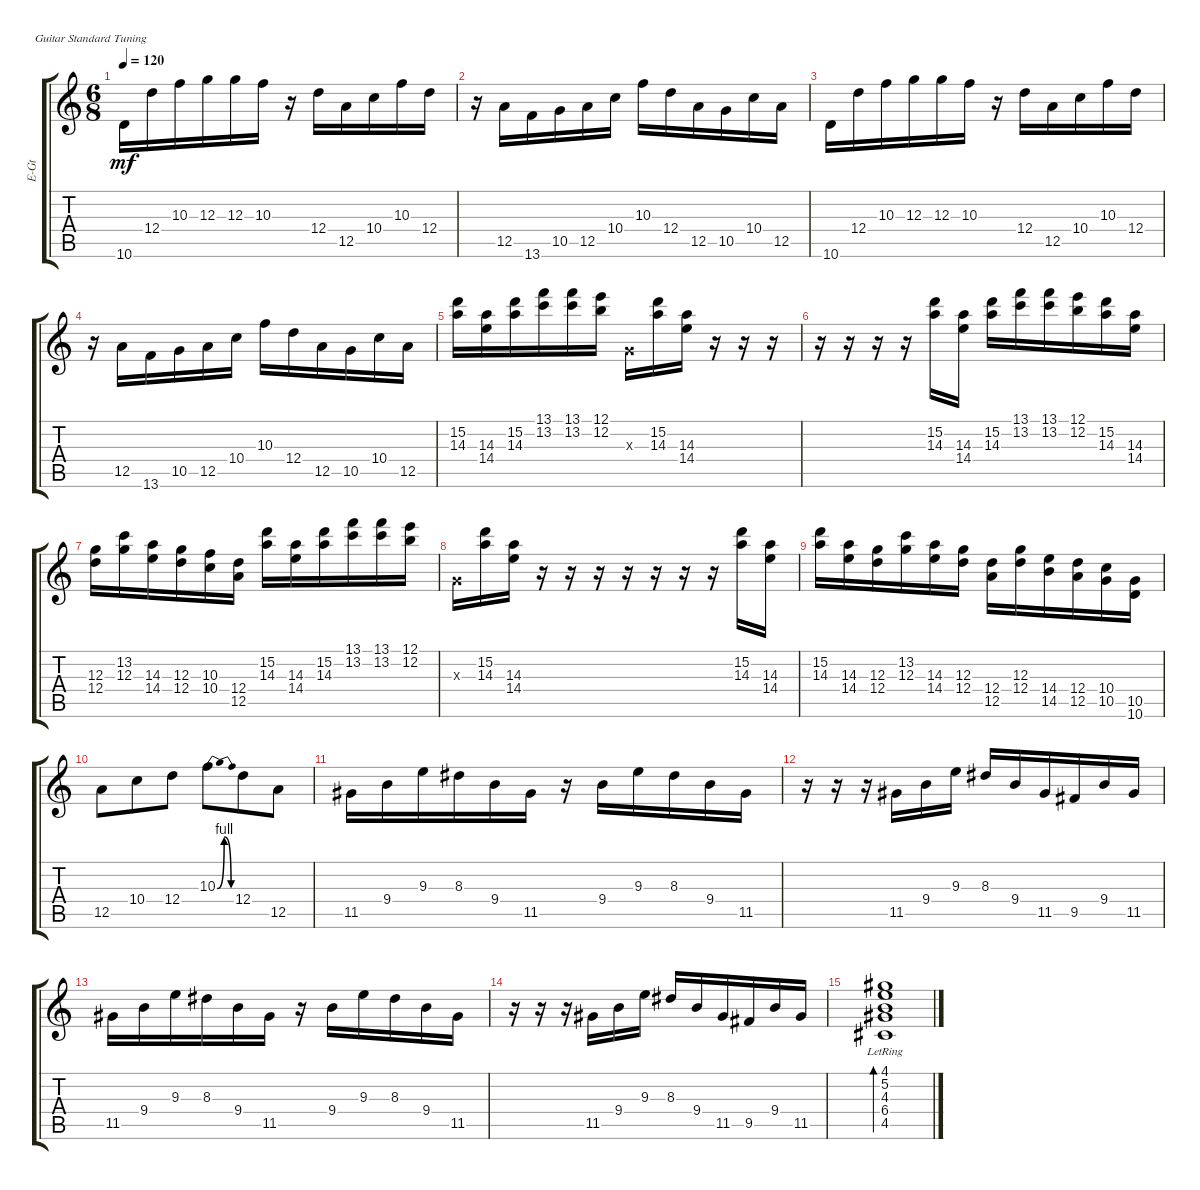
\defaultSystemsLayout 4
\bracketExtendMode groupsimilarinstruments
\otherSystemsTrackNameOrientation horizontal
\track ("Electric Guitar" "E-Gt") {instrument electricguitarjazz}
\staff {score tabs}
\tuning (E4 B3 G3 D3 A2 E2)
\ts (6 8)
\tempo 120
\clef g2
\ks c
10.6.16{dy mf beam Down} 12.4.16{beam Down} 10.3.16{beam Down} 12.3.16{beam Down} 12.3.16{beam Down} 10.3.16{beam Down} r.16{beam Down} 12.4.16{beam Down} 12.5.16{beam Down} 10.4.16{beam Down} 10.3.16{beam Down} 12.4.16{beam Down} |
r.16{beam Down} 12.5.16{beam Up} 13.6.16{beam Up} 10.5.16{beam Up} 12.5.16{beam Up} 10.4.16{beam Up} 10.3.16{beam Down} 12.4.16{beam Down} 12.5.16{beam Down} 10.5.16{beam Down} 10.4.16{beam Down} 12.5.16{beam Down} |
10.6.16{beam Down} 12.4.16{beam Down} 10.3.16{beam Down} 12.3.16{beam Down} 12.3.16{beam Down} 10.3.16{beam Down} r.16{beam Down} 12.4.16{beam Down} 12.5.16{beam Down} 10.4.16{beam Down} 10.3.16{beam Down} 12.4.16{beam Down} |
r.16{beam Down} 12.5.16{beam Up} 13.6.16{beam Up} 10.5.16{beam Up} 12.5.16{beam Up} 10.4.16{beam Up} 10.3.16{beam Down} 12.4.16{beam Down} 12.5.16{beam Down} 10.5.16{beam Down} 10.4.16{beam Down} 12.5.16{beam Down} |
(14.3 15.2).16{beam Down} (14.3 14.4).16{beam Down} (14.3 15.2).16{beam Down} (13.2 13.1).16{beam Down} (13.2 13.1).16{beam Down} (12.2 12.1).16{beam Down} 0.3{x}.16{beam Down} (14.3 15.2).16{beam Down} (14.4 14.3).16{beam Down} r.16{beam Down} r.16{beam Down} r.16{beam Down} |
r.16{beam Down} r.16{beam Down} r.16{beam Down} r.16{beam Down} (14.3 15.2).16{beam Down} (14.3 14.4).16{beam Down} (14.3 15.2).16{beam Down} (13.2 13.1).16{beam Down} (13.2 13.1).16{beam Down} (12.2 12.1).16{beam Down} (14.3 15.2).16{beam Down} (14.4 14.3).16{beam Down} |
(12.3 12.4).16{beam Down} (13.2 12.3).16{beam Down} (14.3 14.4).16{beam Down} (12.3 12.4).16{beam Down} (10.3 10.4).16{beam Down} (12.4 12.5).16{beam Down} (14.3 15.2).16{beam Down} (14.3 14.4).16{beam Down} (14.3 15.2).16{beam Down} (13.2 13.1).16{beam Down} (13.1 13.2).16{beam Down} (12.1 12.2).16{beam Down} |
0.3{x}.16{beam Down} (14.3 15.2).16{beam Down} (14.4 14.3).16{beam Down} r.16{beam Down} r.16{beam Down} r.16{beam Down} r.16{beam Down} r.16{beam Down} r.16{beam Down} r.16{beam Down} (14.3 15.2).16{beam Down} (14.4 14.3).16{beam Down} |
(15.2 14.3).16{beam Down} (14.3 14.4).16{beam Down} (12.3 12.4).16{beam Down} (13.2 12.3).16{beam Down} (14.3 14.4).16{beam Down} (12.3 12.4).16{beam Down} (12.4 12.5).16{beam Down} (12.3 12.4).16{beam Down} (14.4 14.5).16{beam Down} (12.4 12.5).16{beam Down} (10.4 10.5).16{beam Down} (10.5 10.6).16{beam Down} |
12.5.8{beam Down} 10.4.8{beam Down} 12.4.8{beam Down} 10.3{be (bendrelease 0 0 10.2 4 20.4 4 30 0)}.8{beam Down} 12.4.8{beam Down} 12.5.8{beam Down} |
11.5{acc #}.16{beam Down} 9.4.16{beam Down} 9.3.16{beam Down} 8.3{acc #}.16{beam Down} 9.4.16{beam Down} 11.5{acc #}.16{beam Down} r.16{beam Down} 9.4.16{beam Down} 9.3.16{beam Down} 8.3{acc #}.16{beam Down} 9.4.16{beam Down} 11.5{acc #}.16{beam Down} |
r.16{beam Down} r.16{beam Down} r.16{beam Down} 11.5{acc #}.16{beam Down} 9.4.16{beam Down} 9.3.16{beam Down} 8.3{acc #}.16{beam Up} 9.4.16{beam Up} 11.5{acc #}.16{beam Up} 9.5{acc #}.16{beam Up} 9.4.16{beam Up} 11.5{acc #}.16{beam Up} |
11.5{acc #}.16{beam Down} 9.4.16{beam Down} 9.3.16{beam Down} 8.3{acc #}.16{beam Down} 9.4.16{beam Down} 11.5{acc #}.16{beam Down} r.16{beam Down} 9.4.16{beam Down} 9.3.16{beam Down} 8.3{acc #}.16{beam Down} 9.4.16{beam Down} 11.5{acc #}.16{beam Down} |
r.16{beam Down} r.16{beam Down} r.16{beam Down} 11.5{acc #}.16{beam Down} 9.4.16{beam Down} 9.3.16{beam Down} 8.3{acc #}.16{beam Up} 9.4.16{beam Up} 11.5{acc #}.16{beam Up} 9.5{acc #}.16{beam Up} 9.4.16{beam Up} 11.5{acc #}.16{beam Up} |
(4.5{lr acc #} 6.4{lr acc #} 4.3{lr} 5.2{lr} 4.1{lr acc #}).1{bd 451 beam Up}
